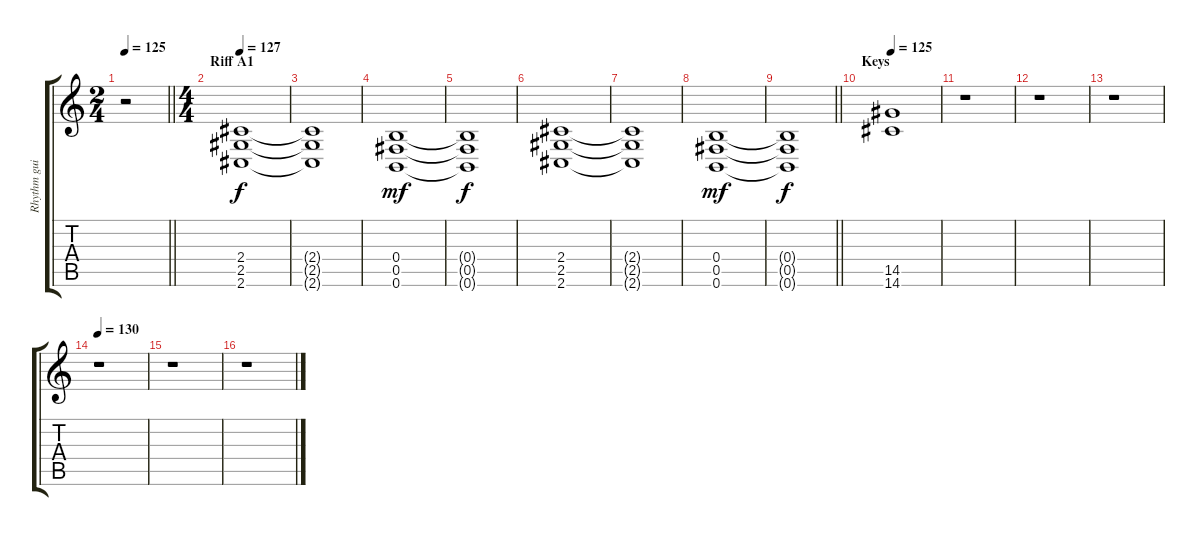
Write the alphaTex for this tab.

\track ("Rhythm guitar" "Rhythm gui") {instrument distortionguitar}
\staff {score tabs}
\tuning (Db4 Ab3 E3 B2 Gb2 B1) {hide}
\ts (2 4)
\tempo 125
\clef g2
\barLineRight lightlight
\ks c
r.2{dy f instrument distortionguitar} |
\ts (4 4)
\section ("" "Riff A1")
\tempo 127
(2.4 2.5 2.6).1 |
(2.4{t} 2.5{t} 2.6{t}).1 |
(0.4 0.5 0.6).1{dy mf} |
(0.4{t} 0.5{t} 0.6{t}).1{dy f} |
(2.4 2.5 2.6).1 |
(2.4{t} 2.5{t} 2.6{t}).1 |
(0.4 0.5 0.6).1{dy mf} |
\barLineRight lightlight
(0.4{t} 0.5{t} 0.6{t}).1{dy f} |
\section ("" "Keys")
\tempo 125
(14.5 14.6).1 |
r.1 |
r.1 |
r.1 |
\tempo 130
r.1 |
r.1 |
r.1
